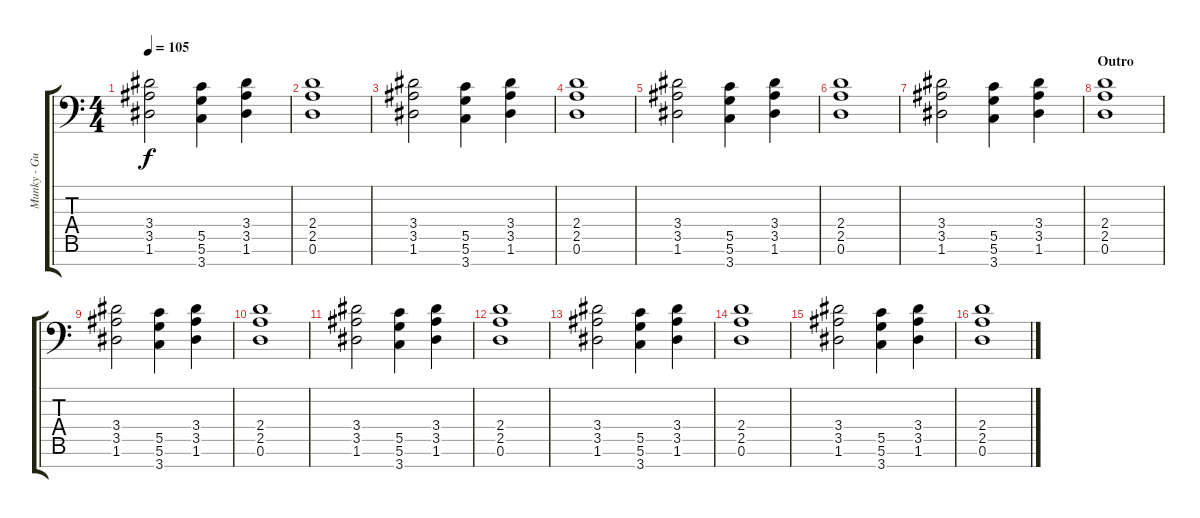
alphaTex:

\track ("Munky - Guitar" "Munky - Gu") {instrument overdrivenguitar}
\staff {score tabs}
\tuning (D4 A3 F3 C3 G2 D2 A1) {hide}
\ts (4 4)
\tempo 105
\clef f4
\ks c
(3.4 3.5 1.6).2{dy f} (5.5 5.6 3.7).4 (3.4 3.5 1.6).4 |
(2.4 2.5 0.6).1 |
(3.4 3.5 1.6).2 (5.5 5.6 3.7).4 (3.4 3.5 1.6).4 |
(2.4 2.5 0.6).1 |
(3.4 3.5 1.6).2 (5.5 5.6 3.7).4 (3.4 3.5 1.6).4 |
(2.4 2.5 0.6).1 |
(3.4 3.5 1.6).2 (5.5 5.6 3.7).4 (3.4 3.5 1.6).4 |
\section ("" "Outro")
(2.4 2.5 0.6).1 |
(3.4 3.5 1.6).2 (5.5 5.6 3.7).4 (3.4 3.5 1.6).4 |
(2.4 2.5 0.6).1 |
(3.4 3.5 1.6).2 (5.5 5.6 3.7).4 (3.4 3.5 1.6).4 |
(2.4 2.5 0.6).1 |
(3.4 3.5 1.6).2 (5.5 5.6 3.7).4 (3.4 3.5 1.6).4 |
(2.4 2.5 0.6).1 |
(3.4 3.5 1.6).2 (5.5 5.6 3.7).4 (3.4 3.5 1.6).4 |
(2.4 2.5 0.6).1
